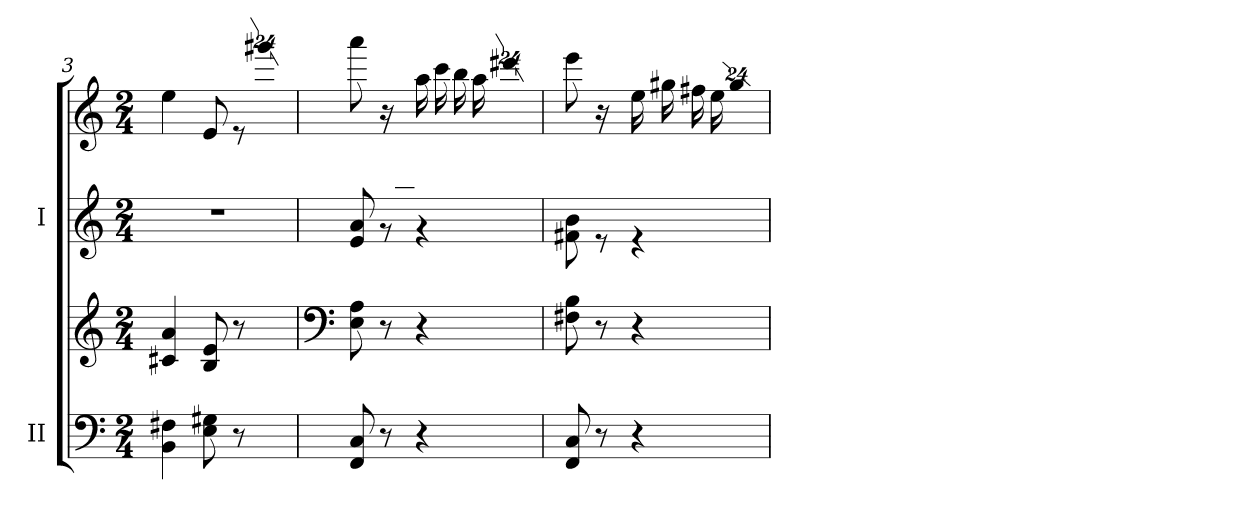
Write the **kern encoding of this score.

**kern	**kern	**kern	**kern
*part2	*part2	*part1	*part1
*staff4	*staff3	*staff2	*staff1
*I"II	*	*I"I	*
*I'II	*	*I'I	*
*clefF4	*clefG2	*clefG2	*clefG2
*k[]	*k[]	*k[]	*k[]
*M2/4	*M2/4	*M2/4	*M2/4
=3	=3	=3	=3
*	*	*	*^
4BB\ 4F#X\	4c#X/ 4a/	2r	4ee\	48%23ryy
8E\ 8G#X\	8B/ 8e/	.	8e/	.
8r	8r	.	8re	.
.	.	.	.	48ggg#X/
=4	=4	=4	=4	=4
*	*clefF4	*	*	*
*	*	*^	*	*
8FF/ 8C/	8E\ 8A\	8.ryy	8e/ 8a/	8aaa\L	48%23ryy
8r	8r	.	8rg	16r	.
.	.	16aa/Jk	.	16ryy	.
4r	4r	4ryy	4rg	16aa\LL	.
.	.	.	.	16ccc\	.
.	.	.	.	16bb\	.
.	.	.	.	16aa\JJ	.
.	.	.	.	.	48ddd#X/
=5	=5	=5	=5	=5	=5
8FF/ 8C/	8F#X\ 8B\	8.ryy	8f#X\ 8b\	8eee\L	48%23ryy
8r	8r	.	8re	16r	.
.	.	16ee/Jk	.	16ryy	.
4r	4r	4ryy	4re	16ee\LL	.
.	.	.	.	16gg#X\	.
.	.	.	.	16ff#X\	.
.	.	.	.	16ee\JJ	.
.	.	.	.	.	48gg#/
*	*	*v	*v	*	*
*	*	*	*v	*v
=	=	=	=
*-	*-	*-	*-
